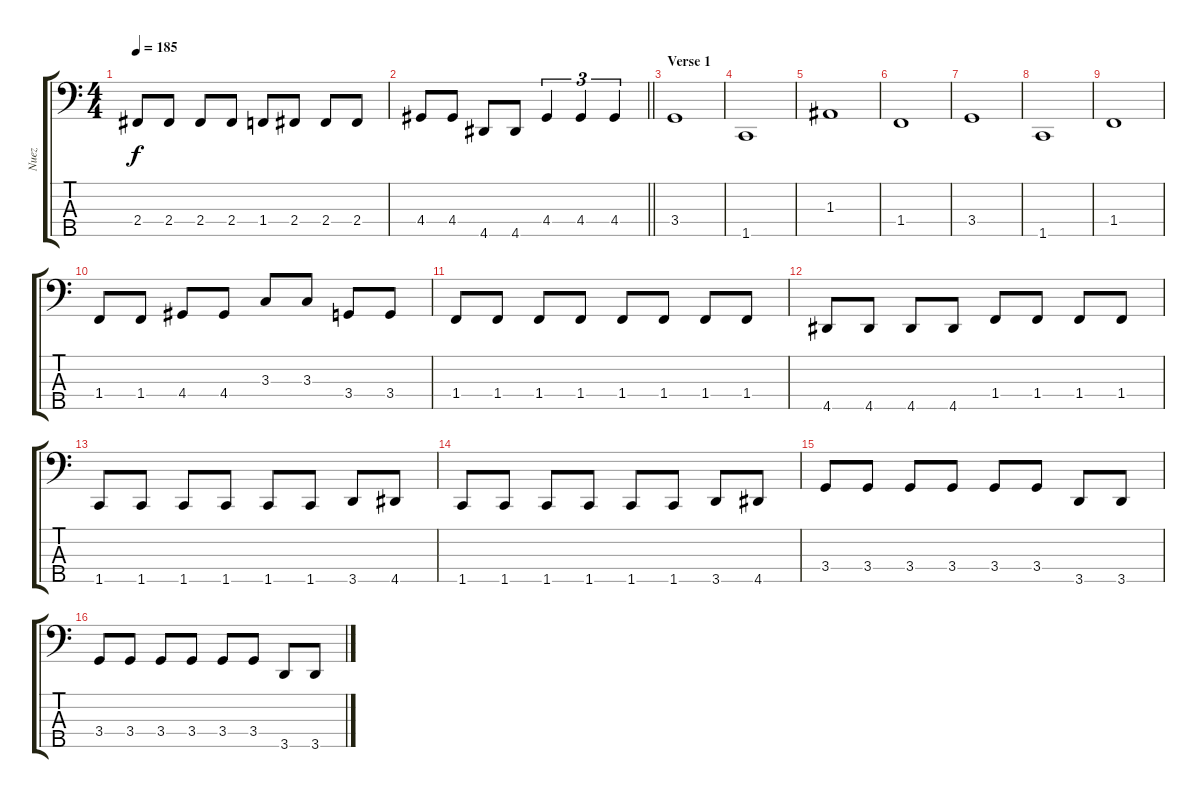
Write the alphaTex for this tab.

\track ("Nuez" "Nuez") {instrument slapbass2}
\staff {score tabs}
\tuning (G2 D2 A1 E1 B0) {hide}
\ts (4 4)
\tempo 185
\clef f4
\ks c
2.4.8{dy f} 2.4.8 2.4.8 2.4.8 1.4.8 2.4.8 2.4.8 2.4.8 |
\barLineRight lightlight
4.4.8 4.4.8 4.5.8 4.5.8 4.4.4{tu (3 2)} 4.4.4{tu (3 2)} 4.4.4{tu (3 2)} |
\section ("" "Verse 1")
3.4.1 |
1.5.1 |
1.3.1 |
1.4.1 |
3.4.1 |
1.5.1 |
1.4.1 |
1.4.8 1.4.8 4.4.8 4.4.8 3.3.8 3.3.8 3.4.8 3.4.8 |
1.4.8 1.4.8 1.4.8 1.4.8 1.4.8 1.4.8 1.4.8 1.4.8 |
4.5.8 4.5.8 4.5.8 4.5.8 1.4.8 1.4.8 1.4.8 1.4.8 |
1.5.8 1.5.8 1.5.8 1.5.8 1.5.8 1.5.8 3.5.8 4.5.8 |
1.5.8 1.5.8 1.5.8 1.5.8 1.5.8 1.5.8 3.5.8 4.5.8 |
3.4.8 3.4.8 3.4.8 3.4.8 3.4.8 3.4.8 3.5.8 3.5.8 |
3.4.8 3.4.8 3.4.8 3.4.8 3.4.8 3.4.8 3.5.8 3.5.8
